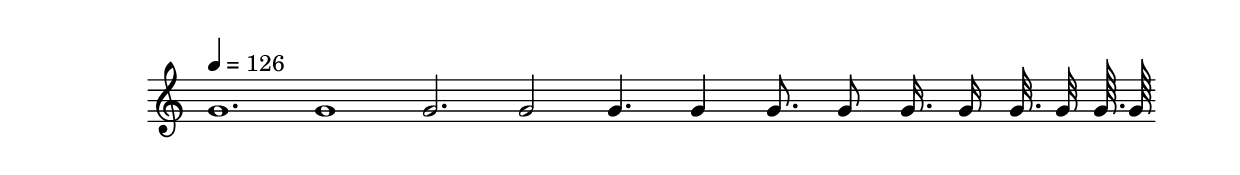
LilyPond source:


\relative c'' {
\tempo 4 = 126
\cadenzaOn
g1. g1 g2. g2 g4. g4 g8.\noBeam g8 g16.\noBeam g16 g32.\noBeam g32 g64.\noBeam g64 
}
\layout {
     \context { 
	    \Staff \remove "Time_signature_engraver" }
}


